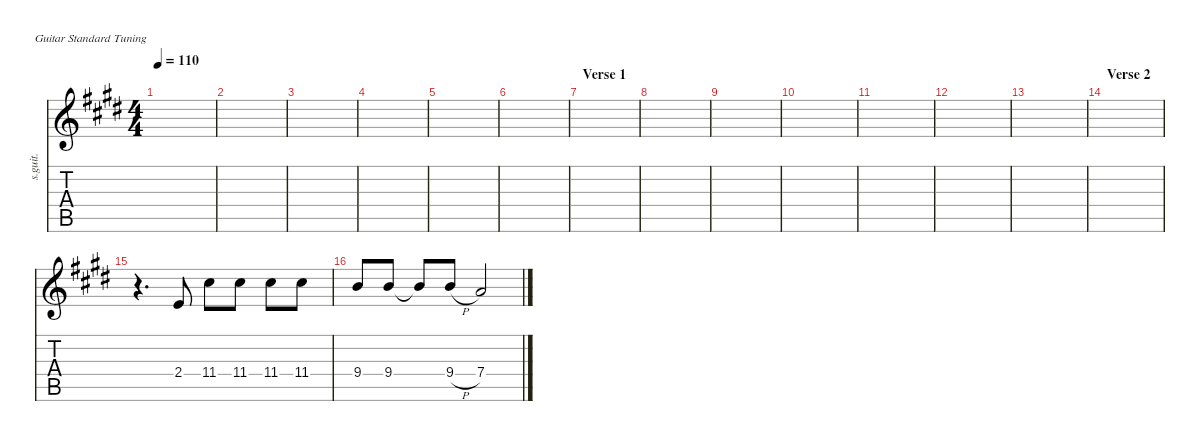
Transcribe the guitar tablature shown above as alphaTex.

\defaultSystemsLayout 4
\hideDynamics
\bracketExtendMode nobrackets
\otherSystemsTrackNameOrientation horizontal
\track ("Steel Guitar" "s.guit.") {instrument acousticguitarsteel}
\staff {score tabs}
\tuning (E4 B3 G3 D3 A2 E2)
\ts (4 4)
\tempo 110
\clef g2
\ks e
|
|
|
|
|
|
\section ("" "Verse 1")
|
|
|
|
|
|
|
\section ("" "Verse 2")
|
r.4{d beam Down} 2.4{acc forcenatural}.8{beam Up} 11.4{acc #}.8{beam Down} 11.4{acc #}.8{beam Down} 11.4{acc #}.8{beam Down} 11.4{acc #}.8{beam Down} |
9.4{acc forcenatural}.8{beam Up} 9.4{acc forcenatural}.8{beam Up} 9.4{t acc forcenatural}.8{beam Up} 9.4{h acc forcenatural}.8{beam Up} 7.4{acc forcenatural}.2{beam Up}
